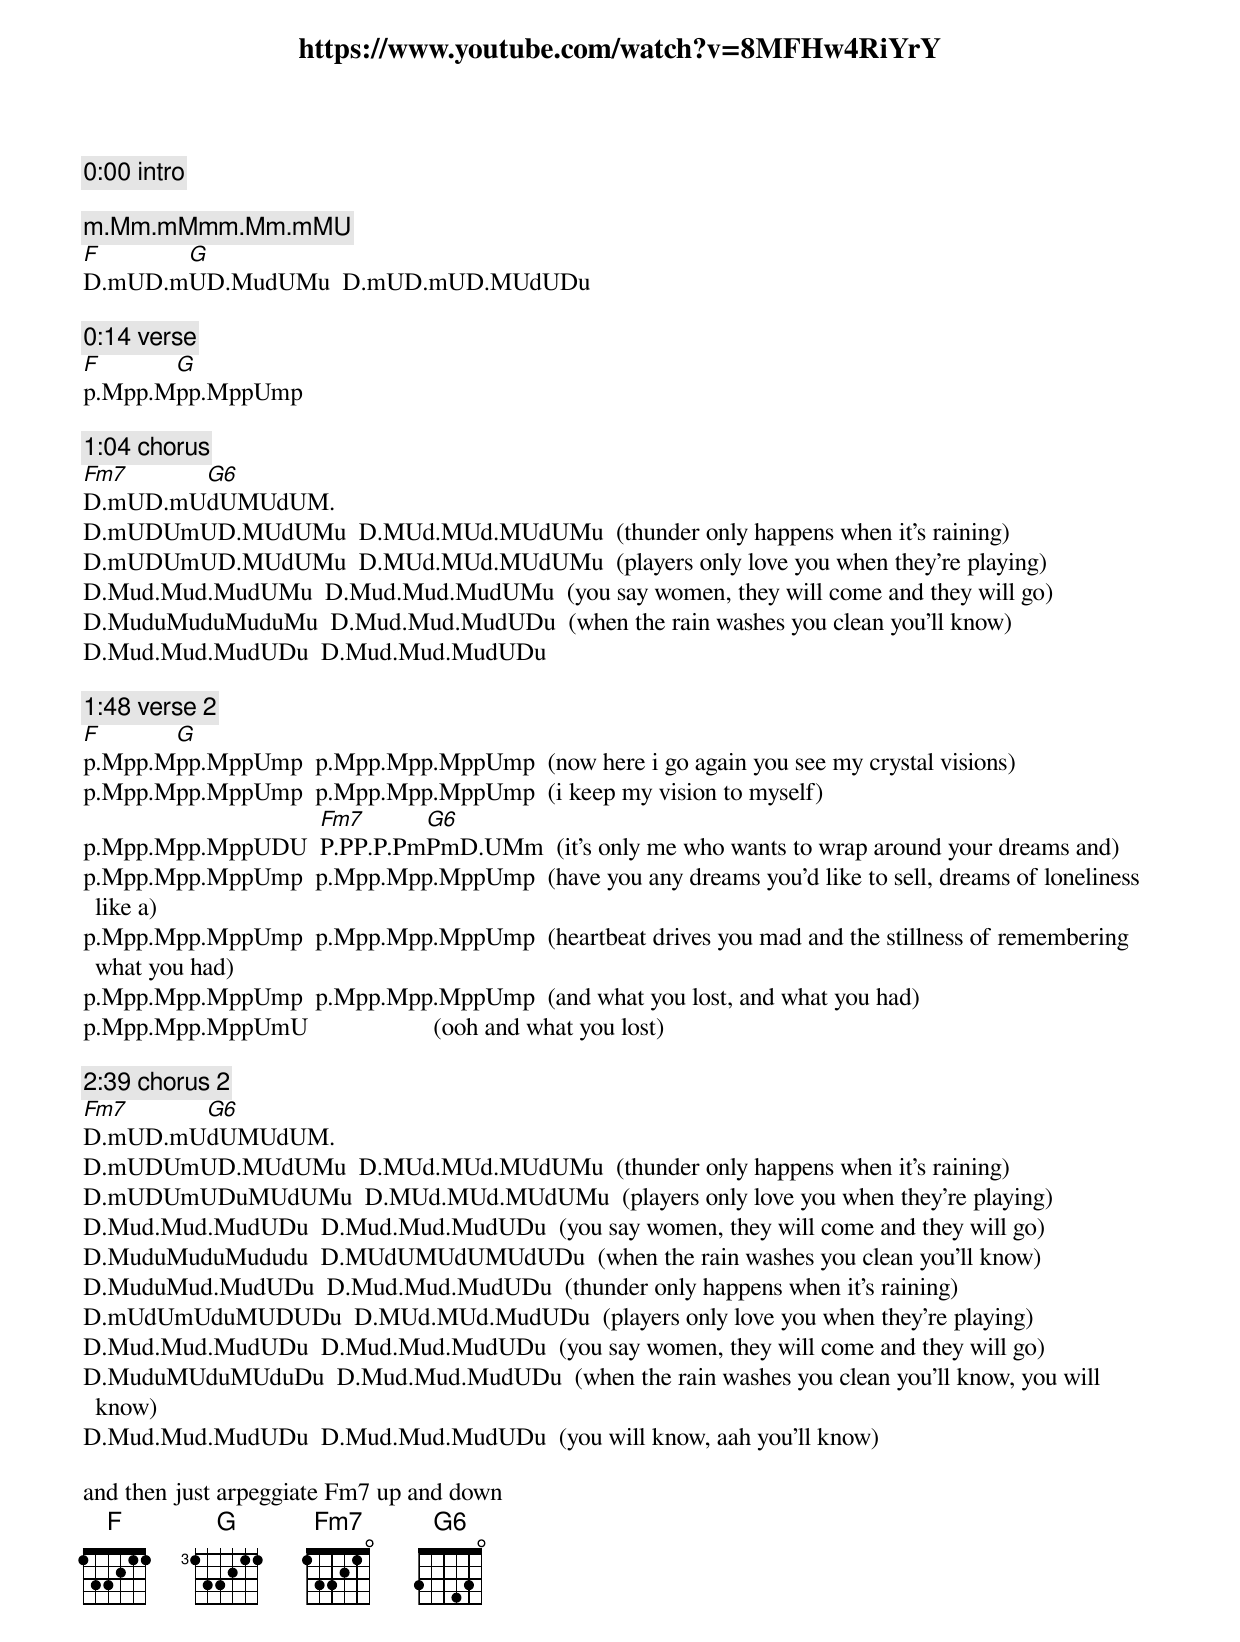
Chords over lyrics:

https://www.youtube.com/watch?v=8MFHw4RiYrY

F 133211
G 355433
Fm7 133210
G6 355430


[0:00] intro

m.Mm.mMmm.Mm.mMU
F      G
D.mUD.mUD.MudUMu  D.mUD.mUD.MUdUDu

[0:14] verse
F      G
p.Mpp.Mpp.MppUmp

[1:04] chorus
Fm7     G6
D.mUD.mUdUMUdUM.
D.mUDUmUD.MUdUMu  D.MUd.MUd.MUdUMu  (thunder only happens when it's raining)
D.mUDUmUD.MUdUMu  D.MUd.MUd.MUdUMu  (players only love you when they're playing)
D.Mud.Mud.MudUMu  D.Mud.Mud.MudUMu  (you say women, they will come and they will go)
D.MuduMuduMuduMu  D.Mud.Mud.MudUDu  (when the rain washes you clean you'll know)
D.Mud.Mud.MudUDu  D.Mud.Mud.MudUDu

[1:48] verse 2
F      G
p.Mpp.Mpp.MppUmp  p.Mpp.Mpp.MppUmp  (now here i go again you see my crystal visions)
p.Mpp.Mpp.MppUmp  p.Mpp.Mpp.MppUmp  (i keep my vision to myself)
                  Fm7      G6
p.Mpp.Mpp.MppUDU  P.PP.P.PmPmD.UMm  (it's only me who wants to wrap around your dreams and)
p.Mpp.Mpp.MppUmp  p.Mpp.Mpp.MppUmp  (have you any dreams you'd like to sell, dreams of loneliness like a)
p.Mpp.Mpp.MppUmp  p.Mpp.Mpp.MppUmp  (heartbeat drives you mad and the stillness of remembering what you had)
p.Mpp.Mpp.MppUmp  p.Mpp.Mpp.MppUmp  (and what you lost, and what you had)
p.Mpp.Mpp.MppUmU                    (ooh and what you lost)

[2:39] chorus 2
Fm7     G6
D.mUD.mUdUMUdUM.
D.mUDUmUD.MUdUMu  D.MUd.MUd.MUdUMu  (thunder only happens when it's raining)
D.mUDUmUDuMUdUMu  D.MUd.MUd.MUdUMu  (players only love you when they're playing)
D.Mud.Mud.MudUDu  D.Mud.Mud.MudUDu  (you say women, they will come and they will go)
D.MuduMuduMududu  D.MUdUMUdUMUdUDu  (when the rain washes you clean you'll know)
D.MuduMud.MudUDu  D.Mud.Mud.MudUDu  (thunder only happens when it's raining)
D.mUdUmUduMUDUDu  D.MUd.MUd.MudUDu  (players only love you when they're playing)
D.Mud.Mud.MudUDu  D.Mud.Mud.MudUDu  (you say women, they will come and they will go)
D.MuduMUduMUduDu  D.Mud.Mud.MudUDu  (when the rain washes you clean you'll know, you will know)
D.Mud.Mud.MudUDu  D.Mud.Mud.MudUDu  (you will know, aah you'll know)

and then just arpeggiate Fm7 up and down
